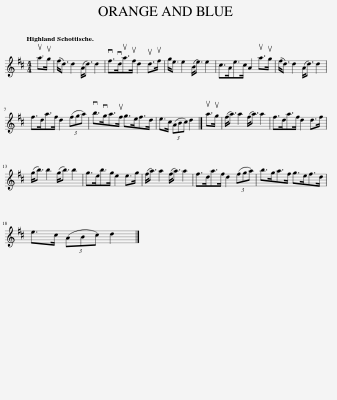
X:1
L:1/8
Q:1/4=120
M:4/4
I:linebreak $
K:D
V:1 treble
V:1
 ua>ug | (f<d) d2 (A<d) d2 | vf>vdua>uf d2 ud>uf | g<e e2 (B<e) e2 | c>Ae>c A2 ua>ug | %5
 (f<d) d2 (A<d) d2 |$ f>da>f d2 (3(fga) | vb>vga>uf g>ef>d | e>c (3(ABc) d2 |] ua>ug | %10
 (f<a) a2 (f<a) a2 | f>da>f d2 d>f |$ (g<b) b2 (g<b) b2 | g>eb>g e2 e>g | (f<a) a2 (f<a) a2 | %15
 f>da>f d2 (3(fga) | b>ga>f g>ef>d |$ e>c (3(ABc) d2 |] %18
